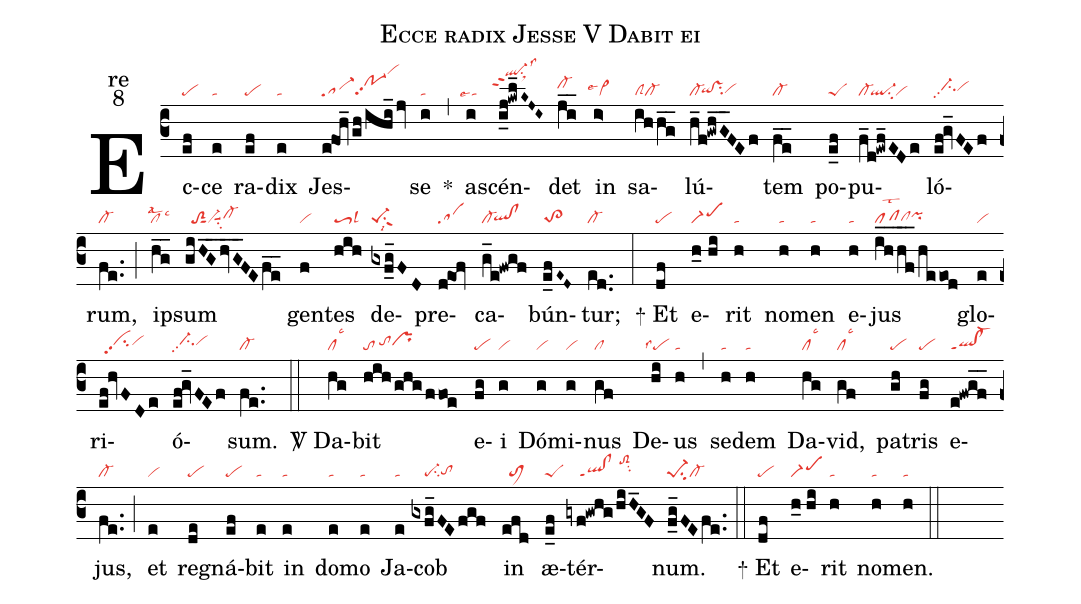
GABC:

name:Ecce radix Jesse V Dabit ei;
office-part:re;
mode:8;
nabc-lines:1;
%%
(c3) Ec(ef|pe)ce(e|ta) ra(ef|pe)dix(e|ta) Jes(e@foh_/gh/ihi_/jv|sa-po-1hjpp2vihp)se(i|ta) <sp>*</sp>(,) a(i|``talse4)scén(i_j!kwl_K~J~I~|``ql-hnppt2su1sux1lss3)det(ji__|cl-hi) in(i>|``vi>lse4) sa(ihhg__|clScl-)lú(h_f!gwhG__FEf|cl-`qihg!vshgsu2vihg)tem(fe__|cl-) po(e_f|peS)pu(f_d!ewf_EDe|cl-`ql-su2```vi)ló(ef!gv_FEf|//ci-hhpp2vihh)rum,(fe..|cl-) (;) ip(hg__|`cllsal2lsc3)sum(giHG__hvG__FEfe__|//toS2sut1vi-suu1su2cl-hh) gen(f|vi)tes(hih|toS3lsl3) de(gxf_g_FD|pe-1su1suw1lsi8)pre(d@eof|sa)ca(g_e!fwgf|cl-`qlhg!clhg)bún(e_fE~D~|to>2)tur;(ed..|cl-) (:)
<sp>+</sp> Et(df|pe) e(h_0//hi|scM1)rit(h|ta) no(h|ta)men(h|ta) e(h|ta)jus(ih__hf__/heeod|pflst2clhgpihh) glo(e|vi)ri(ef!hvFDe|//cihhpp2vihh)ó(ef!gv_FEf|//ci-hhpp2vihh)sum.(fe..|cl-) (::)

<sp>V/</sp> Da(hg|cllsc3)bit(hih/ghg/ffoe|to/tohhprhh) e(fg|pe)i(g|vi) Dó(g|vi)mi(g|vi)nus(gf|cl) De(hi|``pelss4)us(h|ta) (,) se(h|ta)dem(h|ta) Da(hg|cllsc3)vid,(gf|cllsc3) pa(gh|pe)tris(fg|pe) e(e!fwgf__|ql!cl-ppt1)jus,(fe..|cl-) (;) et(e|vi) re(de|pe)gná(ef|pe)bit(e|ta) in(e|ta) do(e|ta)mo(e|ta) Ja(e|ta)cob(gxfg_FE/fgf|////pe-su2tohg) in(efd|//toM1) æ(e_f|peS)tér(gyf!gwhg/hiH_GF|////ql!clppt1/toS2hksu2)num.(f_g_FEfe..|pe-1su2cl-) (::)

<sp>+</sp> Et(df|pe) e(h_0//hi|scM1)rit(h|ta) no(h|ta)men.(h|ta) (::)
